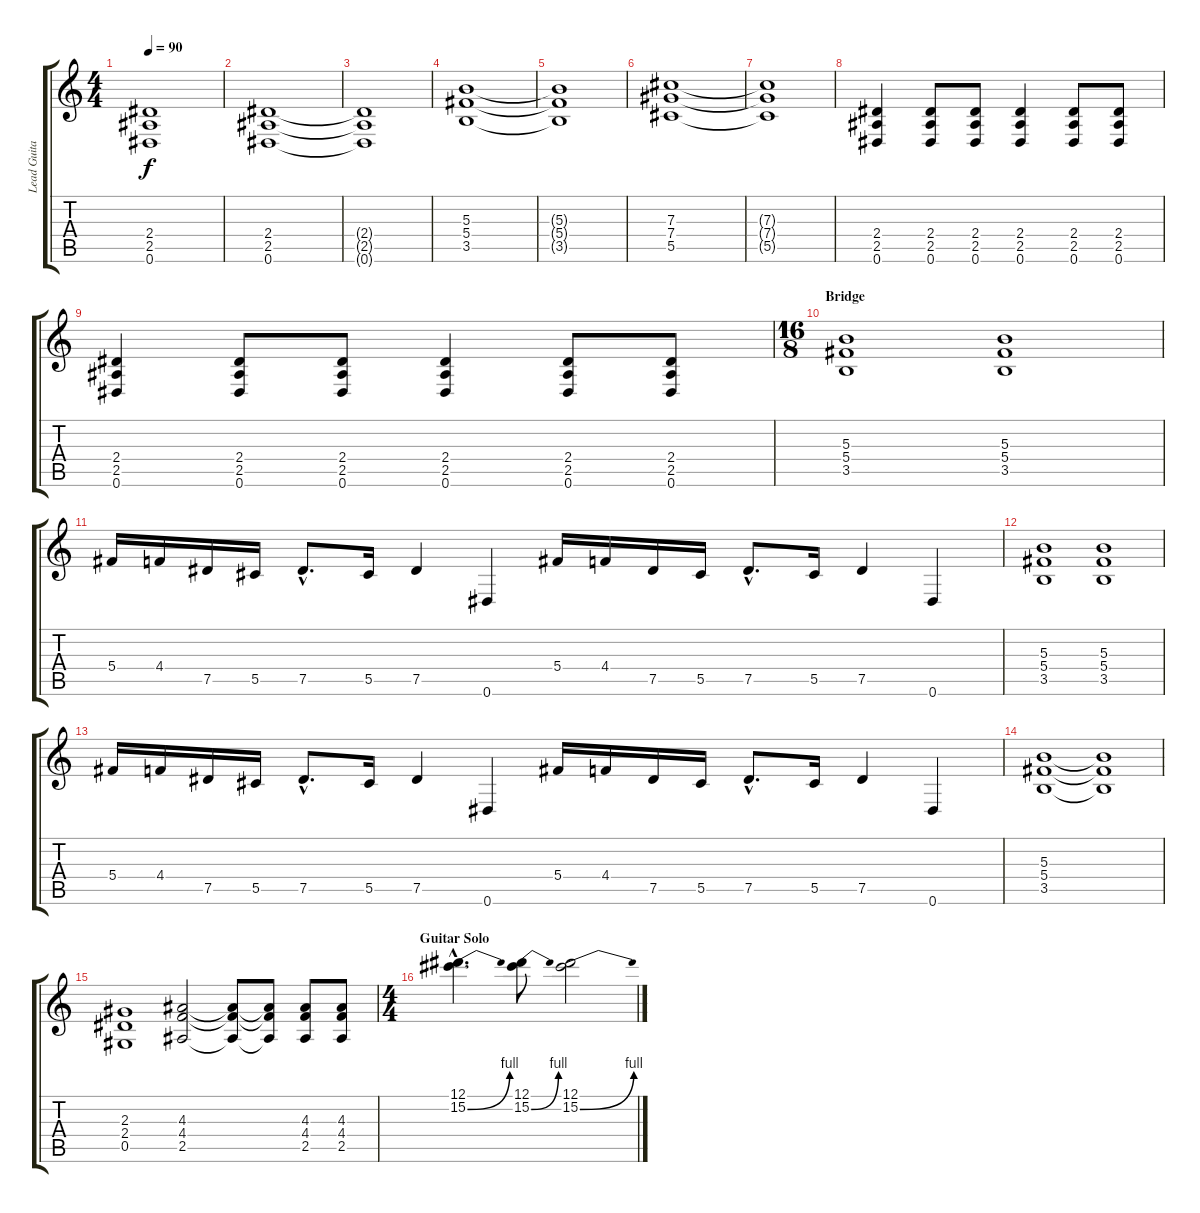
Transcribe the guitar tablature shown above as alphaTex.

\track ("Lead Guitar" "Lead Guita") {instrument distortionguitar}
\staff {score tabs}
\tuning (Eb4 Bb3 Gb3 Db3 Ab2 Eb2) {hide}
\ts (4 4)
\tempo 90
\clef g2
\ks c
(2.4{t} 2.5{t} 0.6{t}).1{dy f} |
(2.4 2.5 0.6).1 |
(2.4{t} 2.5{t} 0.6{t}).1 |
(5.3 5.4 3.5).1 |
(5.3{t} 5.4{t} 3.5{t}).1 |
(7.3 7.4 5.5).1 |
(7.3{t} 7.4{t} 5.5{t}).1 |
(2.4 2.5 0.6).4 (2.4 2.5 0.6).8 (2.4 2.5 0.6).8 (2.4 2.5 0.6).4 (2.4 2.5 0.6).8 (2.4 2.5 0.6).8 |
(2.4 2.5 0.6).4 (2.4 2.5 0.6).8 (2.4 2.5 0.6).8 (2.4 2.5 0.6).4 (2.4 2.5 0.6).8 (2.4 2.5 0.6).8 |
\ts (16 8)
\section ("" "Bridge")
(5.3 5.4 3.5).1 (5.3 5.4 3.5).1 |
5.4.16 4.4.16 7.5.16 5.5.16 7.5{hac}.8{d} 5.5.16 7.5.4 0.6.4 5.4.16 4.4.16 7.5.16 5.5.16 7.5{hac}.8{d} 5.5.16 7.5.4 0.6.4 |
(5.3 5.4 3.5).1 (5.3 5.4 3.5).1 |
5.4.16 4.4.16 7.5.16 5.5.16 7.5{hac}.8{d} 5.5.16 7.5.4 0.6.4 5.4.16 4.4.16 7.5.16 5.5.16 7.5{hac}.8{d} 5.5.16 7.5.4 0.6.4 |
(5.3 5.4 3.5).1 (5.3{t} 5.4{t} 3.5{t}).1 |
(2.3 2.4 0.5).1 (4.3 4.4 2.5).2 (4.3{t} 4.4{t} 2.5{t}).8 (4.3{t} 4.4{t} 2.5{t}).8 (4.3 4.4 2.5).8 (4.3 4.4 2.5).8 |
\ts (4 4)
\section ("" "Guitar Solo")
(12.1{hac} 15.2{be (bend 0 0 60 4) hac}).4{d} (12.1 15.2{be (bend 0 0 60 4)}).8 (12.1 15.2{be (bend 0 0 60 4)}).2
